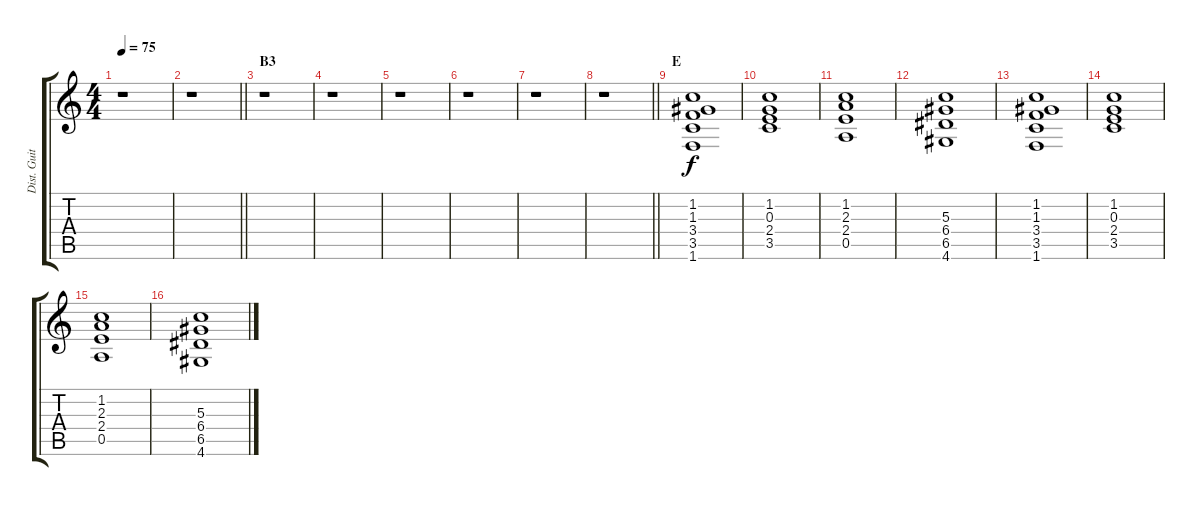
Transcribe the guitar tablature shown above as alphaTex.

\track ("Dist. Guitar" "Dist. Guit") {instrument overdrivenguitar}
\staff {score tabs}
\tuning (E4 B3 G3 D3 A2 E2) {hide}
\ts (4 4)
\tempo 75
\clef g2
\ks c
r.1{dy f} |
\barLineRight lightlight
r.1 |
\section ("" "B3")
r.1 |
r.1 |
r.1 |
r.1 |
r.1 |
\barLineRight lightlight
r.1 |
\section ("" "E")
(1.2 1.3 3.4 3.5 1.6).1 |
(1.2 0.3 2.4 3.5).1 |
(1.2 2.3 2.4 0.5).1 |
(5.3 6.4 6.5 4.6).1 |
(1.2 1.3 3.4 3.5 1.6).1 |
(1.2 0.3 2.4 3.5).1 |
(1.2 2.3 2.4 0.5).1 |
(5.3 6.4 6.5 4.6).1
